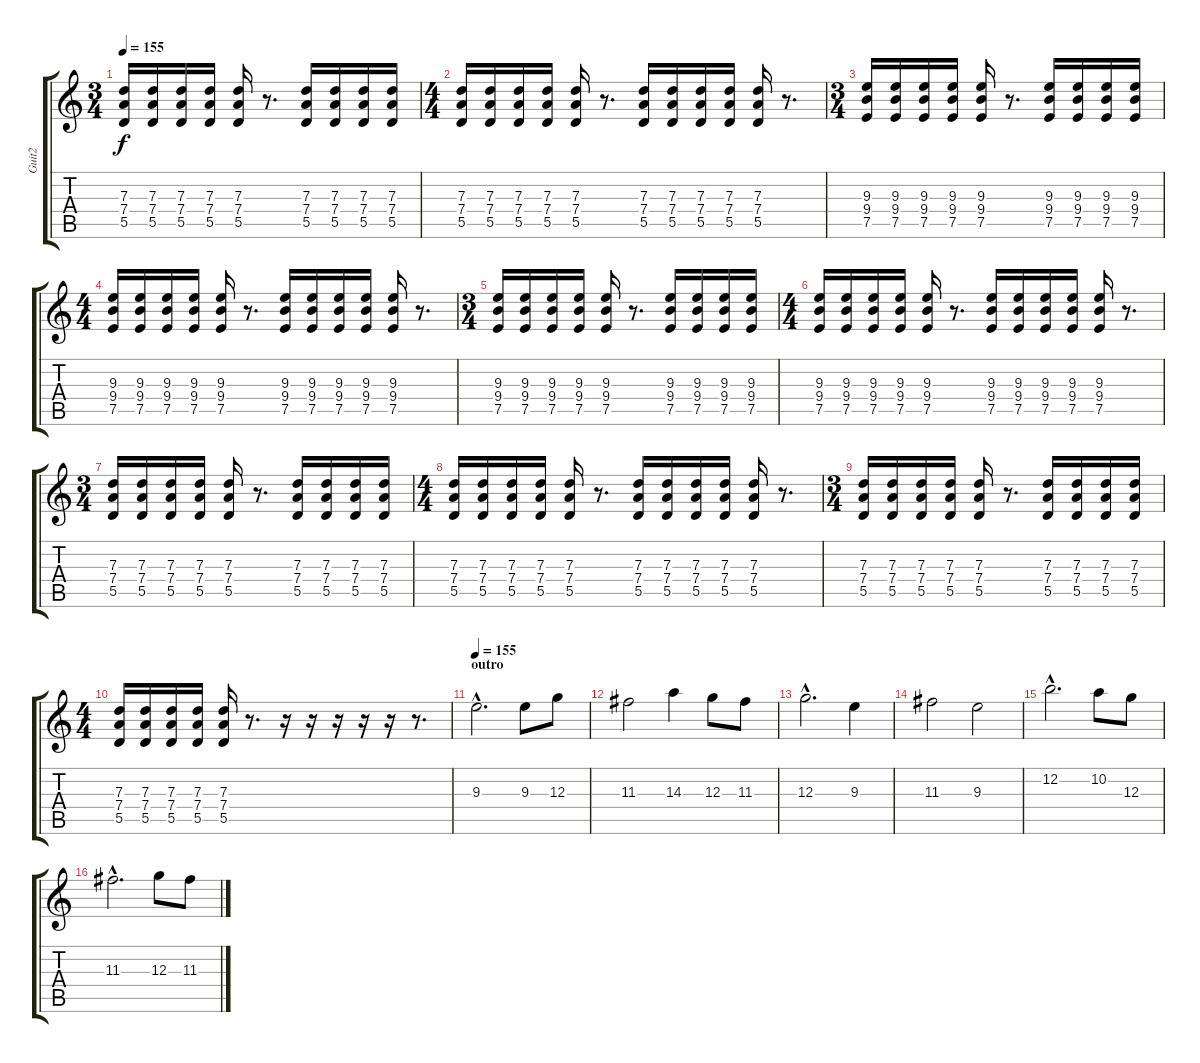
\track ("Guit2" "Guit2") {instrument acousticguitarsteel}
\staff {score tabs}
\tuning (E4 B3 G3 D3 A2 E2) {hide}
\ts (3 4)
\tempo 155
\clef g2
\ks c
(7.3 7.4 5.5).16{dy f} (7.3 7.4 5.5).16 (7.3 7.4 5.5).16 (7.3 7.4 5.5).16 (7.3 7.4 5.5).16 r.8{d} (7.3 7.4 5.5).16 (7.3 7.4 5.5).16 (7.3 7.4 5.5).16 (7.3 7.4 5.5).16 |
\ts (4 4)
(7.3 7.4 5.5).16 (7.3 7.4 5.5).16 (7.3 7.4 5.5).16 (7.3 7.4 5.5).16 (7.3 7.4 5.5).16 r.8{d} (7.3 7.4 5.5).16 (7.3 7.4 5.5).16 (7.3 7.4 5.5).16 (7.3 7.4 5.5).16 (7.3 7.4 5.5).16 r.8{d} |
\ts (3 4)
(9.3 9.4 7.5).16 (9.3 9.4 7.5).16 (9.3 9.4 7.5).16 (9.3 9.4 7.5).16 (9.3 9.4 7.5).16 r.8{d} (9.3 9.4 7.5).16 (9.3 9.4 7.5).16 (9.3 9.4 7.5).16 (9.3 9.4 7.5).16 |
\ts (4 4)
(9.3 9.4 7.5).16 (9.3 9.4 7.5).16 (9.3 9.4 7.5).16 (9.3 9.4 7.5).16 (9.3 9.4 7.5).16 r.8{d} (9.3 9.4 7.5).16 (9.3 9.4 7.5).16 (9.3 9.4 7.5).16 (9.3 9.4 7.5).16 (9.3 9.4 7.5).16 r.8{d} |
\ts (3 4)
(9.3 9.4 7.5).16 (9.3 9.4 7.5).16 (9.3 9.4 7.5).16 (9.3 9.4 7.5).16 (9.3 9.4 7.5).16 r.8{d} (9.3 9.4 7.5).16 (9.3 9.4 7.5).16 (9.3 9.4 7.5).16 (9.3 9.4 7.5).16 |
\ts (4 4)
(9.3 9.4 7.5).16 (9.3 9.4 7.5).16 (9.3 9.4 7.5).16 (9.3 9.4 7.5).16 (9.3 9.4 7.5).16 r.8{d} (9.3 9.4 7.5).16 (9.3 9.4 7.5).16 (9.3 9.4 7.5).16 (9.3 9.4 7.5).16 (9.3 9.4 7.5).16 r.8{d} |
\ts (3 4)
(7.3 7.4 5.5).16 (7.3 7.4 5.5).16 (7.3 7.4 5.5).16 (7.3 7.4 5.5).16 (7.3 7.4 5.5).16 r.8{d} (7.3 7.4 5.5).16 (7.3 7.4 5.5).16 (7.3 7.4 5.5).16 (7.3 7.4 5.5).16 |
\ts (4 4)
(7.3 7.4 5.5).16 (7.3 7.4 5.5).16 (7.3 7.4 5.5).16 (7.3 7.4 5.5).16 (7.3 7.4 5.5).16 r.8{d} (7.3 7.4 5.5).16 (7.3 7.4 5.5).16 (7.3 7.4 5.5).16 (7.3 7.4 5.5).16 (7.3 7.4 5.5).16 r.8{d} |
\ts (3 4)
(7.3 7.4 5.5).16 (7.3 7.4 5.5).16 (7.3 7.4 5.5).16 (7.3 7.4 5.5).16 (7.3 7.4 5.5).16 r.8{d} (7.3 7.4 5.5).16 (7.3 7.4 5.5).16 (7.3 7.4 5.5).16 (7.3 7.4 5.5).16 |
\ts (4 4)
(7.3 7.4 5.5).16 (7.3 7.4 5.5).16 (7.3 7.4 5.5).16 (7.3 7.4 5.5).16 (7.3 7.4 5.5).16 r.8{d} r.16 r.16 r.16 r.16 r.16 r.8{d} |
\section ("" "outro")
\tempo 155
9.3{hac}.2{d volume 13 instrument acousticguitarsteel} 9.3.8 12.3.8 |
11.3.2 14.3.4 12.3.8 11.3.8 |
12.3{hac}.2{d} 9.3.4 |
11.3.2 9.3.2 |
12.2{hac}.2{d} 10.2.8 12.3.8 |
11.3{hac}.2{d} 12.3.8 11.3.8
